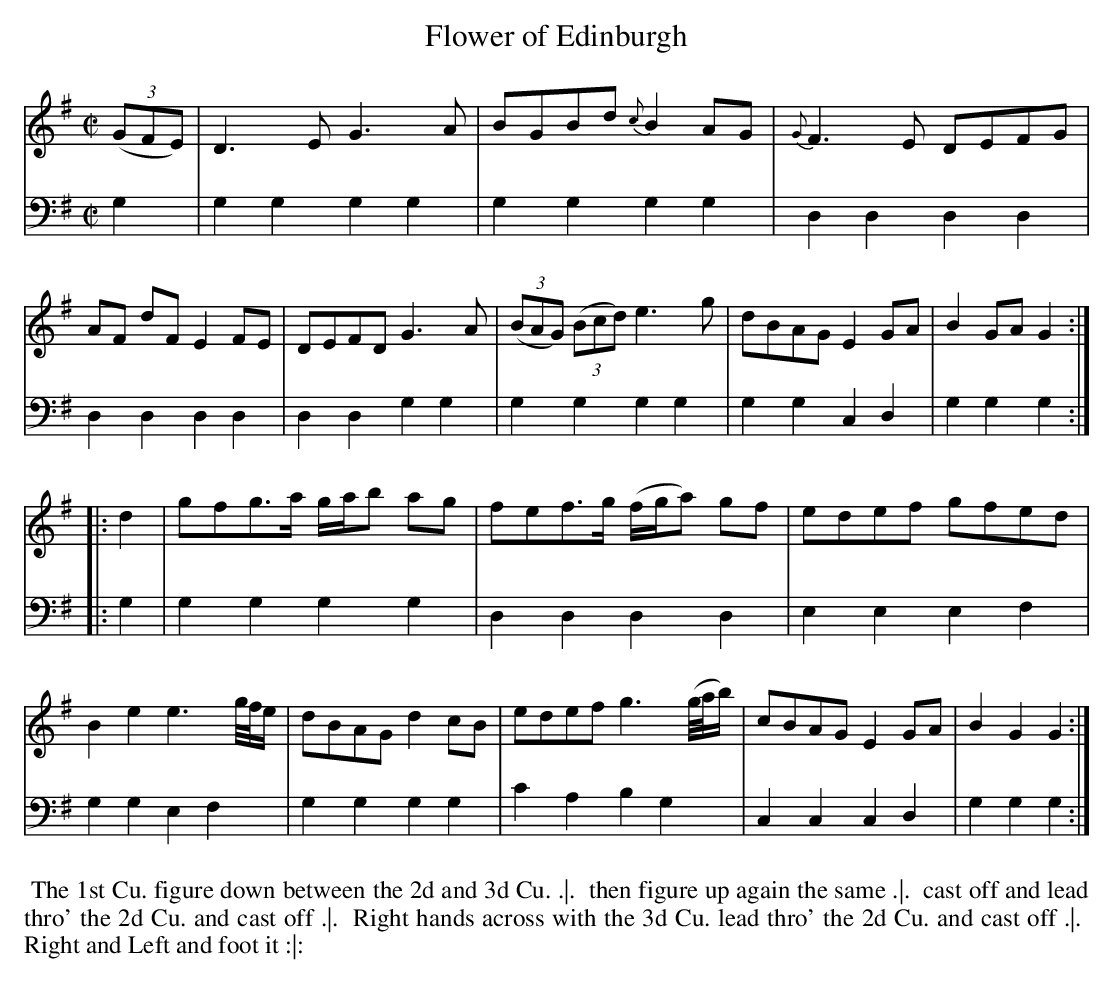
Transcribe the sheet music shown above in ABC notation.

X:1
T: Flower of Edinburgh
M: C|
L: 1/8
K: G
V: 1
(3(GFE) |\
D3E G3A | BGBd {c}B2AG | {G}F3E DEFG | AF dF E2FE |\
DEFD G3A | (3(BAG) (3(Bcd) e3g | dBAG E2GA | B2GA G2 :|
|: d2 |\
gfg>a g/a/b ag | fef>g (f/g/a) gf | edef gfed | B2e2 e3g//f//e/ |\
dBAG d2cB | edef g3(g//a//b/) | cBAG E2GA | B2G2 G2 :|
V: 2 clef=bass middle=d
g2 |\
g2g2 g2g2 | g2g2 g2g2 | d2d2 d2d2 | d2d2 d2d2 | d2d2 g2g2 |
g2g2 g2g2 | g2g2 c2d2 | g2g2 g2 :||: g2 | g2g2 g2g2 | d2d2
d2d2 | e2e2 e2f2 | g2g2 e2f2 | g2g2 g2g2 | c'2a2 b2g2 |
c2c2 c2d2 | g2g2 g2 :|
